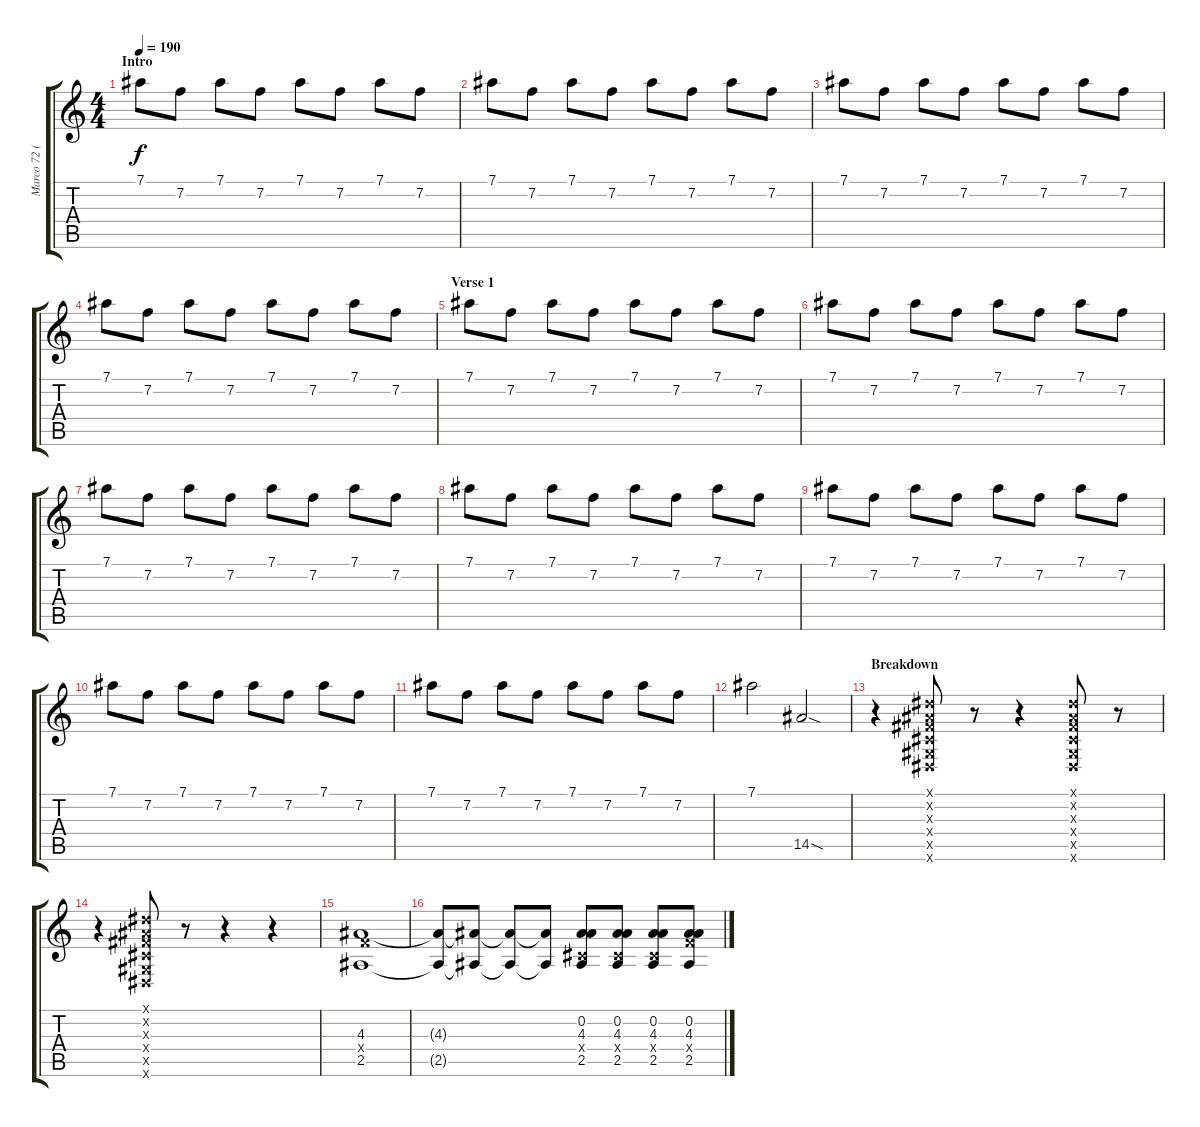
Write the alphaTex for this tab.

\track ("Marco 72 (Guitars)" "Marco 72 (") {instrument distortionguitar}
\staff {score tabs}
\tuning (Eb4 Bb3 Gb3 Db3 Ab2 Eb2) {hide}
\ts (4 4)
\section ("" "Intro")
\tempo 190
\clef g2
\ks c
7.1.8{dy f instrument distortionguitar} 7.2.8 7.1.8 7.2.8 7.1.8 7.2.8 7.1.8 7.2.8 |
7.1.8 7.2.8 7.1.8 7.2.8 7.1.8 7.2.8 7.1.8 7.2.8 |
7.1.8 7.2.8 7.1.8 7.2.8 7.1.8 7.2.8 7.1.8 7.2.8 |
7.1.8 7.2.8 7.1.8 7.2.8 7.1.8 7.2.8 7.1.8 7.2.8 |
\section ("" "Verse 1")
7.1.8 7.2.8 7.1.8 7.2.8 7.1.8 7.2.8 7.1.8 7.2.8 |
7.1.8 7.2.8 7.1.8 7.2.8 7.1.8 7.2.8 7.1.8 7.2.8 |
7.1.8 7.2.8 7.1.8 7.2.8 7.1.8 7.2.8 7.1.8 7.2.8 |
7.1.8 7.2.8 7.1.8 7.2.8 7.1.8 7.2.8 7.1.8 7.2.8 |
7.1.8 7.2.8 7.1.8 7.2.8 7.1.8 7.2.8 7.1.8 7.2.8 |
7.1.8 7.2.8 7.1.8 7.2.8 7.1.8 7.2.8 7.1.8 7.2.8 |
7.1.8 7.2.8 7.1.8 7.2.8 7.1.8 7.2.8 7.1.8 7.2.8 |
7.1.2 14.5{sod}.2 |
\section ("" "Breakdown")
r.4 (0.1{x} 0.2{x} 0.3{x} 0.4{x} 0.5{x} 0.6{x}).8 r.8 r.4 (0.1{x} 0.2{x} 0.3{x} 0.4{x} 0.5{x} 0.6{x}).8 r.8 |
r.4 (0.1{x} 0.2{x} 0.3{x} 0.4{x} 0.5{x} 0.6{x}).8 r.8 r.4 r.4 |
(4.3 4.4{x} 2.5).1 |
(4.3{t} 2.5{t}).8 (4.3{t} 2.5{t}).8 (4.3{t} 2.5{t}).8 (4.3{t} 2.5{t}).8 (0.2 4.3 0.4{x} 2.5).8 (0.2 4.3 0.4{x} 2.5).8 (0.2 4.3 0.4{x} 2.5).8 (0.2 4.3 4.4{x} 2.5).8
